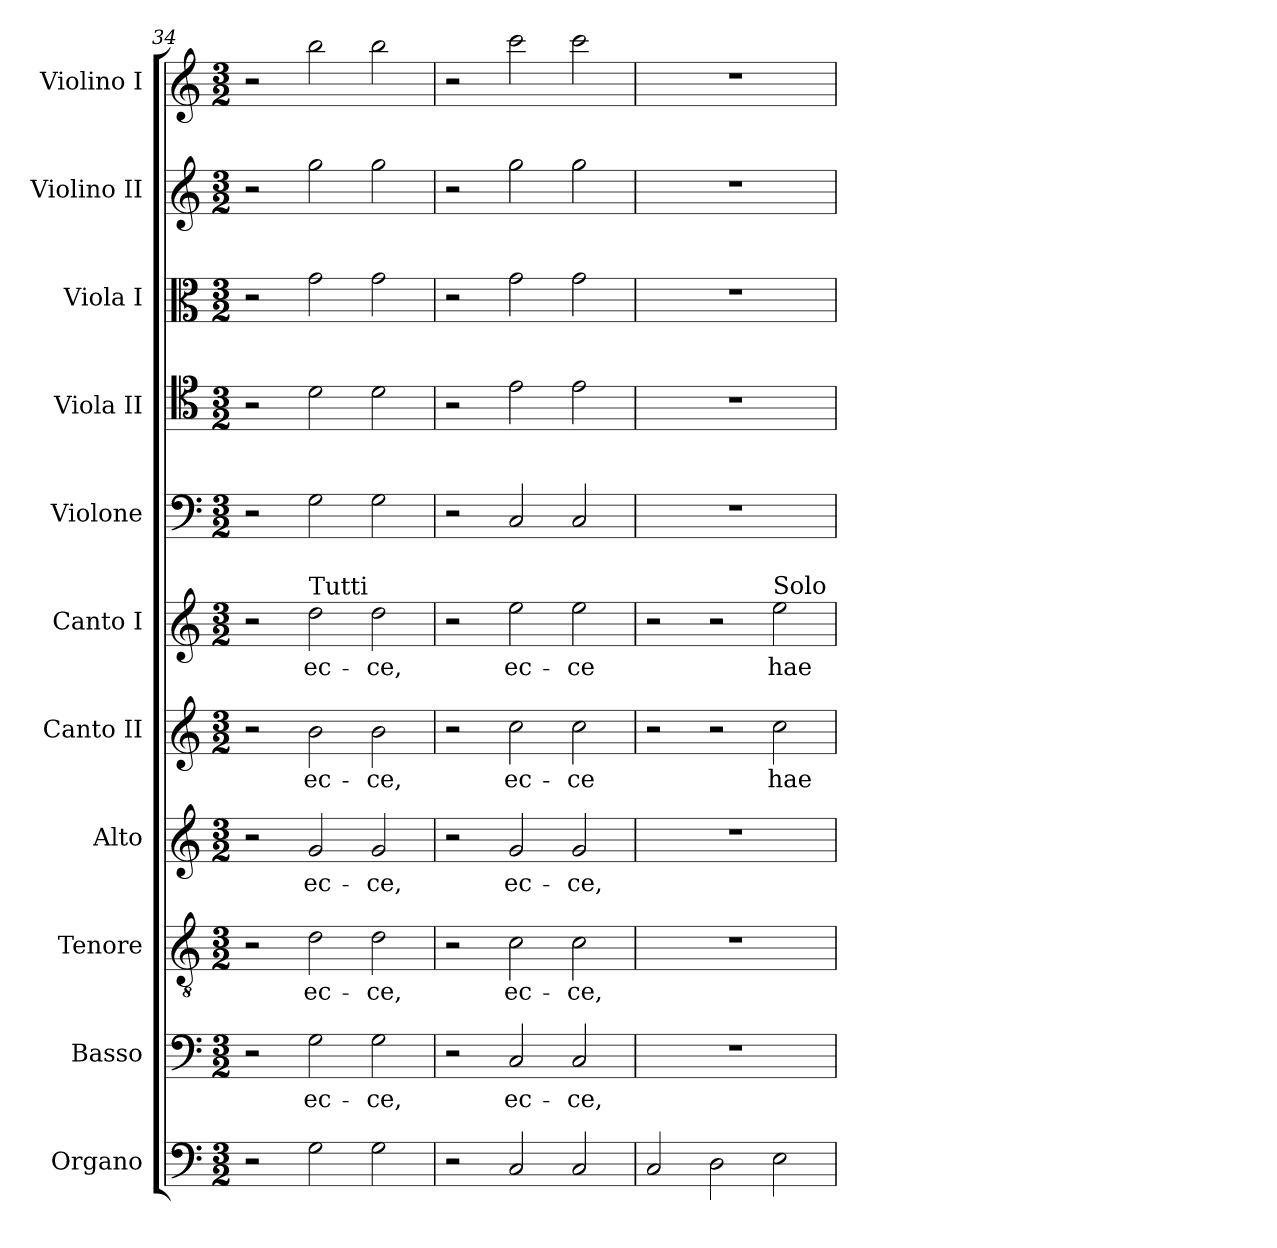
**kern	**kern	**text	**kern	**text	**kern	**text	**kern	**text	**kern	**text	**kern	**kern	**kern	**kern	**kern
*part11	*part10	*part10	*part9	*part9	*part8	*part8	*part7	*part7	*part6	*part6	*part5	*part4	*part3	*part2	*part1
*staff11	*staff10	*staff10	*staff9	*staff9	*staff8	*staff8	*staff7	*staff7	*staff6	*staff6	*staff5	*staff4	*staff3	*staff2	*staff1
*I"Organo	*I"Basso	*	*I"Tenore	*	*I"Alto	*	*I"Canto II	*	*I"Canto I	*	*I"Violone	*I"Viola II	*I"Viola I	*I"Violino II	*I"Violino I
*I'Org.	*I'B.	*	*I'T.	*	*I'A.	*	*I'C. II	*	*I'C. I	*	*I'Vne.	*I'Vla. II	*I'Vla. I	*I'Vl. II	*I'Vl. I
*clefF4	*clefF4	*	*clefGv2	*	*clefG2	*	*clefG2	*	*clefG2	*	*clefF4	*clefC4	*clefC3	*clefG2	*clefG2
*	*	*	*ITrd7c12	*	*	*	*	*	*	*	*	*	*	*	*
*k[]	*k[]	*	*k[]	*	*k[]	*	*k[]	*	*k[]	*	*k[]	*k[]	*k[]	*k[]	*k[]
*C:	*C:	*	*C:	*	*C:	*	*C:	*	*C:	*	*C:	*C:	*C:	*C:	*C:
*M3/2	*M3/2	*	*M3/2	*	*M3/2	*	*M3/2	*	*M3/2	*	*M3/2	*M3/2	*M3/2	*M3/2	*M3/2
=34	=34	=34	=34	=34	=34	=34	=34	=34	=34	=34	=34	=34	=34	=34	=34
2r	2r	.	2r	.	2r	.	2r	.	2r	.	2r	2r	2r	2r	2r
!	!	!LO:LY:b:color=#000000	!	!	!	!	!	!	!	!	!	!	!	!	!
!	!	!	!	!LO:LY:b:color=#000000	!	!	!	!	!	!	!	!	!	!	!
!	!	!	!	!	!	!LO:LY:b:color=#000000	!	!	!	!	!	!	!	!	!
!	!	!	!	!	!	!	!	!LO:LY:b:color=#000000	!	!	!	!	!	!	!
!	!	!	!	!	!	!	!	!	!LO:TX:a:t=Tutti	!	!	!	!	!	!
!	!	!	!	!	!	!	!	!	!	!LO:LY:b:color=#000000	!	!	!	!	!
2Gi\	2Gi\	ec-	2Di\	ec-	2gi/	ec-	2bi\	ec-	2ddi\	ec-	2Gi\	2di\	2gi\	2ggi\	2bbi\
!	!	!LO:LY:b:color=#000000	!	!	!	!	!	!	!	!	!	!	!	!	!
!	!	!	!	!LO:LY:b:color=#000000	!	!	!	!	!	!	!	!	!	!	!
!	!	!	!	!	!	!LO:LY:b:color=#000000	!	!	!	!	!	!	!	!	!
!	!	!	!	!	!	!	!	!LO:LY:b:color=#000000	!	!	!	!	!	!	!
!	!	!	!	!	!	!	!	!	!	!LO:LY:b:color=#000000	!	!	!	!	!
2Gi\	2Gi\	-ce,	2Di\	-ce,	2gi/	-ce,	2bi\	-ce,	2ddi\	-ce,	2Gi\	2di\	2gi\	2ggi\	2bbi\
=35	=35	=35	=35	=35	=35	=35	=35	=35	=35	=35	=35	=35	=35	=35	=35
2r	2r	.	2r	.	2r	.	2r	.	2r	.	2r	2r	2r	2r	2r
!	!	!LO:LY:b:color=#000000	!	!	!	!	!	!	!	!	!	!	!	!	!
!	!	!	!	!LO:LY:b:color=#000000	!	!	!	!	!	!	!	!	!	!	!
!	!	!	!	!	!	!LO:LY:b:color=#000000	!	!	!	!	!	!	!	!	!
!	!	!	!	!	!	!	!	!LO:LY:b:color=#000000	!	!	!	!	!	!	!
!	!	!	!	!	!	!	!	!	!	!LO:LY:b:color=#000000	!	!	!	!	!
2Ci/	2Ci/	ec-	2Ci\	ec-	2gi/	ec-	2cci\	ec-	2eei\	ec-	2Ci/	2ei\	2gi\	2ggi\	2ccci\
!	!	!LO:LY:b:color=#000000	!	!	!	!	!	!	!	!	!	!	!	!	!
!	!	!	!	!LO:LY:b:color=#000000	!	!	!	!	!	!	!	!	!	!	!
!	!	!	!	!	!	!LO:LY:b:color=#000000	!	!	!	!	!	!	!	!	!
!	!	!	!	!	!	!	!	!LO:LY:b:color=#000000	!	!	!	!	!	!	!
!	!	!	!	!	!	!	!	!	!	!LO:LY:b:color=#000000	!	!	!	!	!
2Ci/	2Ci/	-ce,	2Ci\	-ce,	2gi/	-ce,	2cci\	-ce	2eei\	-ce	2Ci/	2ei\	2gi\	2ggi\	2ccci\
=36	=36	=36	=36	=36	=36	=36	=36	=36	=36	=36	=36	=36	=36	=36	=36
!	!LO:N:vis=1	!	!LO:N:vis=1	!	!LO:N:vis=1	!	!	!	!	!	!LO:N:vis=1	!LO:N:vis=1	!LO:N:vis=1	!LO:N:vis=1	!LO:N:vis=1
2Ci/	1.r	.	1.r	.	1.r	.	2r	.	2r	.	1.r	1.r	1.r	1.r	1.r
2Di\	.	.	.	.	.	.	2r	.	2r	.	.	.	.	.	.
!	!	!	!	!	!	!	!	!LO:LY:b:color=#000000	!	!	!	!	!	!	!
!	!	!	!	!	!	!	!	!	!LO:TX:a:t=Solo	!	!	!	!	!	!
!	!	!	!	!	!	!	!	!	!	!LO:LY:b:color=#000000	!	!	!	!	!
2Ei\	.	.	.	.	.	.	2cci\	hae-	2eei\	hae-	.	.	.	.	.
=	=	=	=	=	=	=	=	=	=	=	=	=	=	=	=
*-	*-	*-	*-	*-	*-	*-	*-	*-	*-	*-	*-	*-	*-	*-	*-
